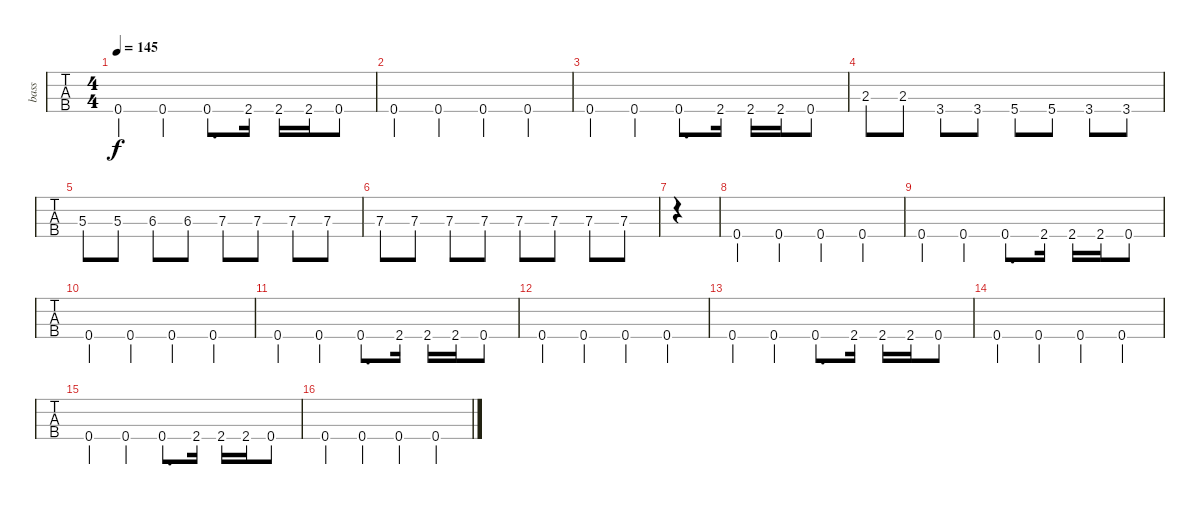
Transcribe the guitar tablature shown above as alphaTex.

\track ("bass" "bass") {instrument electricbassfinger}
\staff {tabs}
\tuning (G2 D2 A1 E1) {hide}
\ts (4 4)
\tempo 145
\clef f4
\ks c
0.4.4{dy f} 0.4.4 0.4.8{d} 2.4.16 2.4.16 2.4.16 0.4.8 |
0.4.4 0.4.4 0.4.4 0.4.4 |
0.4.4 0.4.4 0.4.8{d} 2.4.16 2.4.16 2.4.16 0.4.8 |
2.3.8 2.3.8 3.4.8 3.4.8 5.4.8 5.4.8 3.4.8 3.4.8 |
5.3.8 5.3.8 6.3.8 6.3.8 7.3.8 7.3.8 7.3.8 7.3.8 |
7.3.8 7.3.8 7.3.8 7.3.8 7.3.8 7.3.8 7.3.8 7.3.8 |
|
0.4.4 0.4.4 0.4.4 0.4.4 |
0.4.4 0.4.4 0.4.8{d} 2.4.16 2.4.16 2.4.16 0.4.8 |
0.4.4 0.4.4 0.4.4 0.4.4 |
0.4.4 0.4.4 0.4.8{d} 2.4.16 2.4.16 2.4.16 0.4.8 |
0.4.4 0.4.4 0.4.4 0.4.4 |
0.4.4 0.4.4 0.4.8{d} 2.4.16 2.4.16 2.4.16 0.4.8 |
0.4.4 0.4.4 0.4.4 0.4.4 |
0.4.4 0.4.4 0.4.8{d} 2.4.16 2.4.16 2.4.16 0.4.8 |
0.4.4 0.4.4 0.4.4 0.4.4
